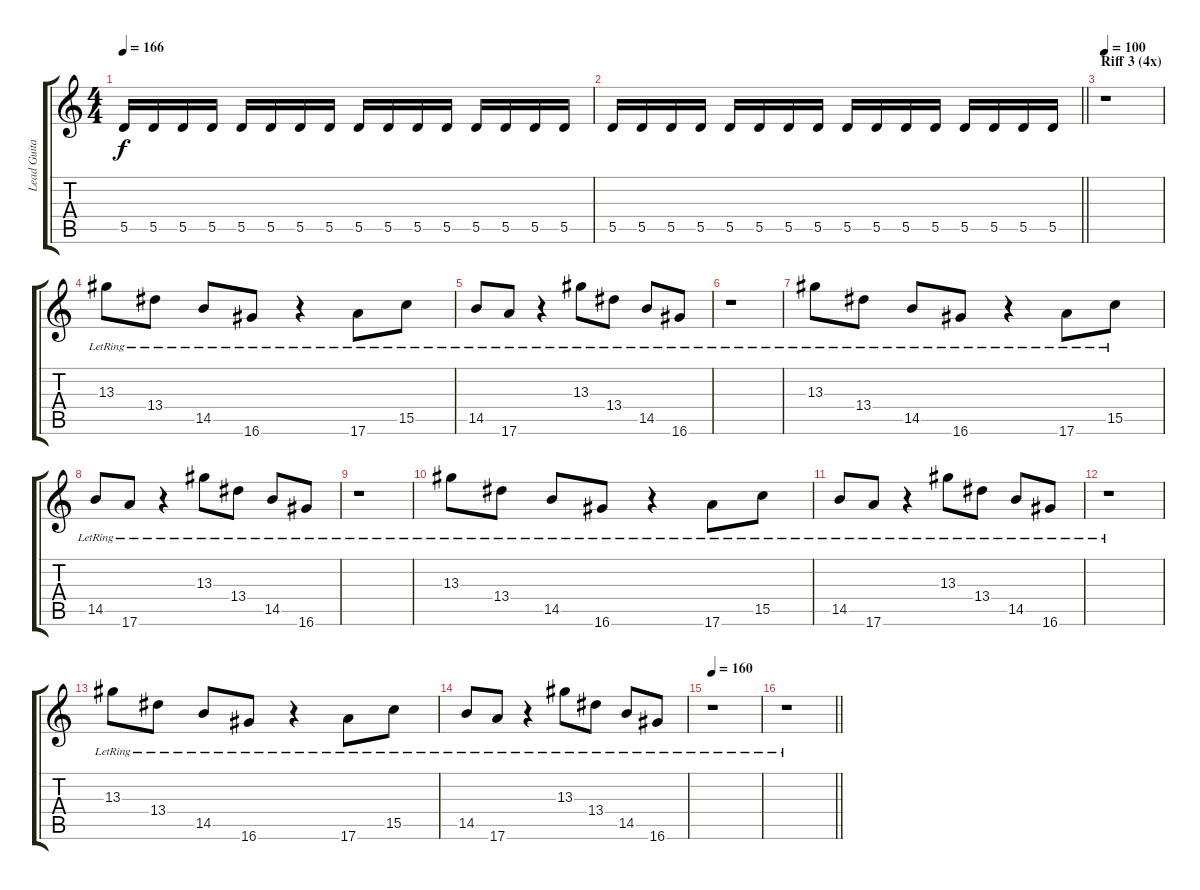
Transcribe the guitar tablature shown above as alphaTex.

\track ("Lead Guitar" "Lead Guita") {instrument distortionguitar}
\staff {score tabs}
\tuning (E4 B3 G3 D3 A2 E2) {hide}
\ts (4 4)
\tempo 166
\clef g2
\ks c
5.5.16{dy f} 5.5.16 5.5.16 5.5.16 5.5.16 5.5.16 5.5.16 5.5.16 5.5.16 5.5.16 5.5.16 5.5.16 5.5.16 5.5.16 5.5.16 5.5.16 |
\barLineRight lightlight
5.5.16 5.5.16 5.5.16 5.5.16 5.5.16 5.5.16 5.5.16 5.5.16 5.5.16 5.5.16 5.5.16 5.5.16 5.5.16 5.5.16 5.5.16 5.5.16 |
\section ("" "Riff 3 (4x)")
\tempo 100
r.1 |
13.3{lr}.8 13.4{lr}.8 14.5{lr}.8 16.6{lr}.8 r.4 17.6{lr}.8 15.5{lr}.8 |
14.5{lr}.8 17.6{lr}.8 r.4 13.3{lr}.8 13.4{lr}.8 14.5{lr}.8 16.6{lr}.8 |
r.1 |
13.3{lr}.8 13.4{lr}.8 14.5{lr}.8 16.6{lr}.8 r.4 17.6{lr}.8 15.5{lr}.8 |
14.5{lr}.8 17.6{lr}.8 r.4 13.3{lr}.8 13.4{lr}.8 14.5{lr}.8 16.6{lr}.8 |
r.1 |
13.3{lr}.8 13.4{lr}.8 14.5{lr}.8 16.6{lr}.8 r.4 17.6{lr}.8 15.5{lr}.8 |
14.5{lr}.8 17.6{lr}.8 r.4 13.3{lr}.8 13.4{lr}.8 14.5{lr}.8 16.6{lr}.8 |
r.1 |
13.3{lr}.8 13.4{lr}.8 14.5{lr}.8 16.6{lr}.8 r.4 17.6{lr}.8 15.5{lr}.8 |
14.5{lr}.8 17.6{lr}.8 r.4 13.3{lr}.8 13.4{lr}.8 14.5{lr}.8 16.6{lr}.8 |
\tempo 160
r.1 |
\barLineRight lightlight
r.1
